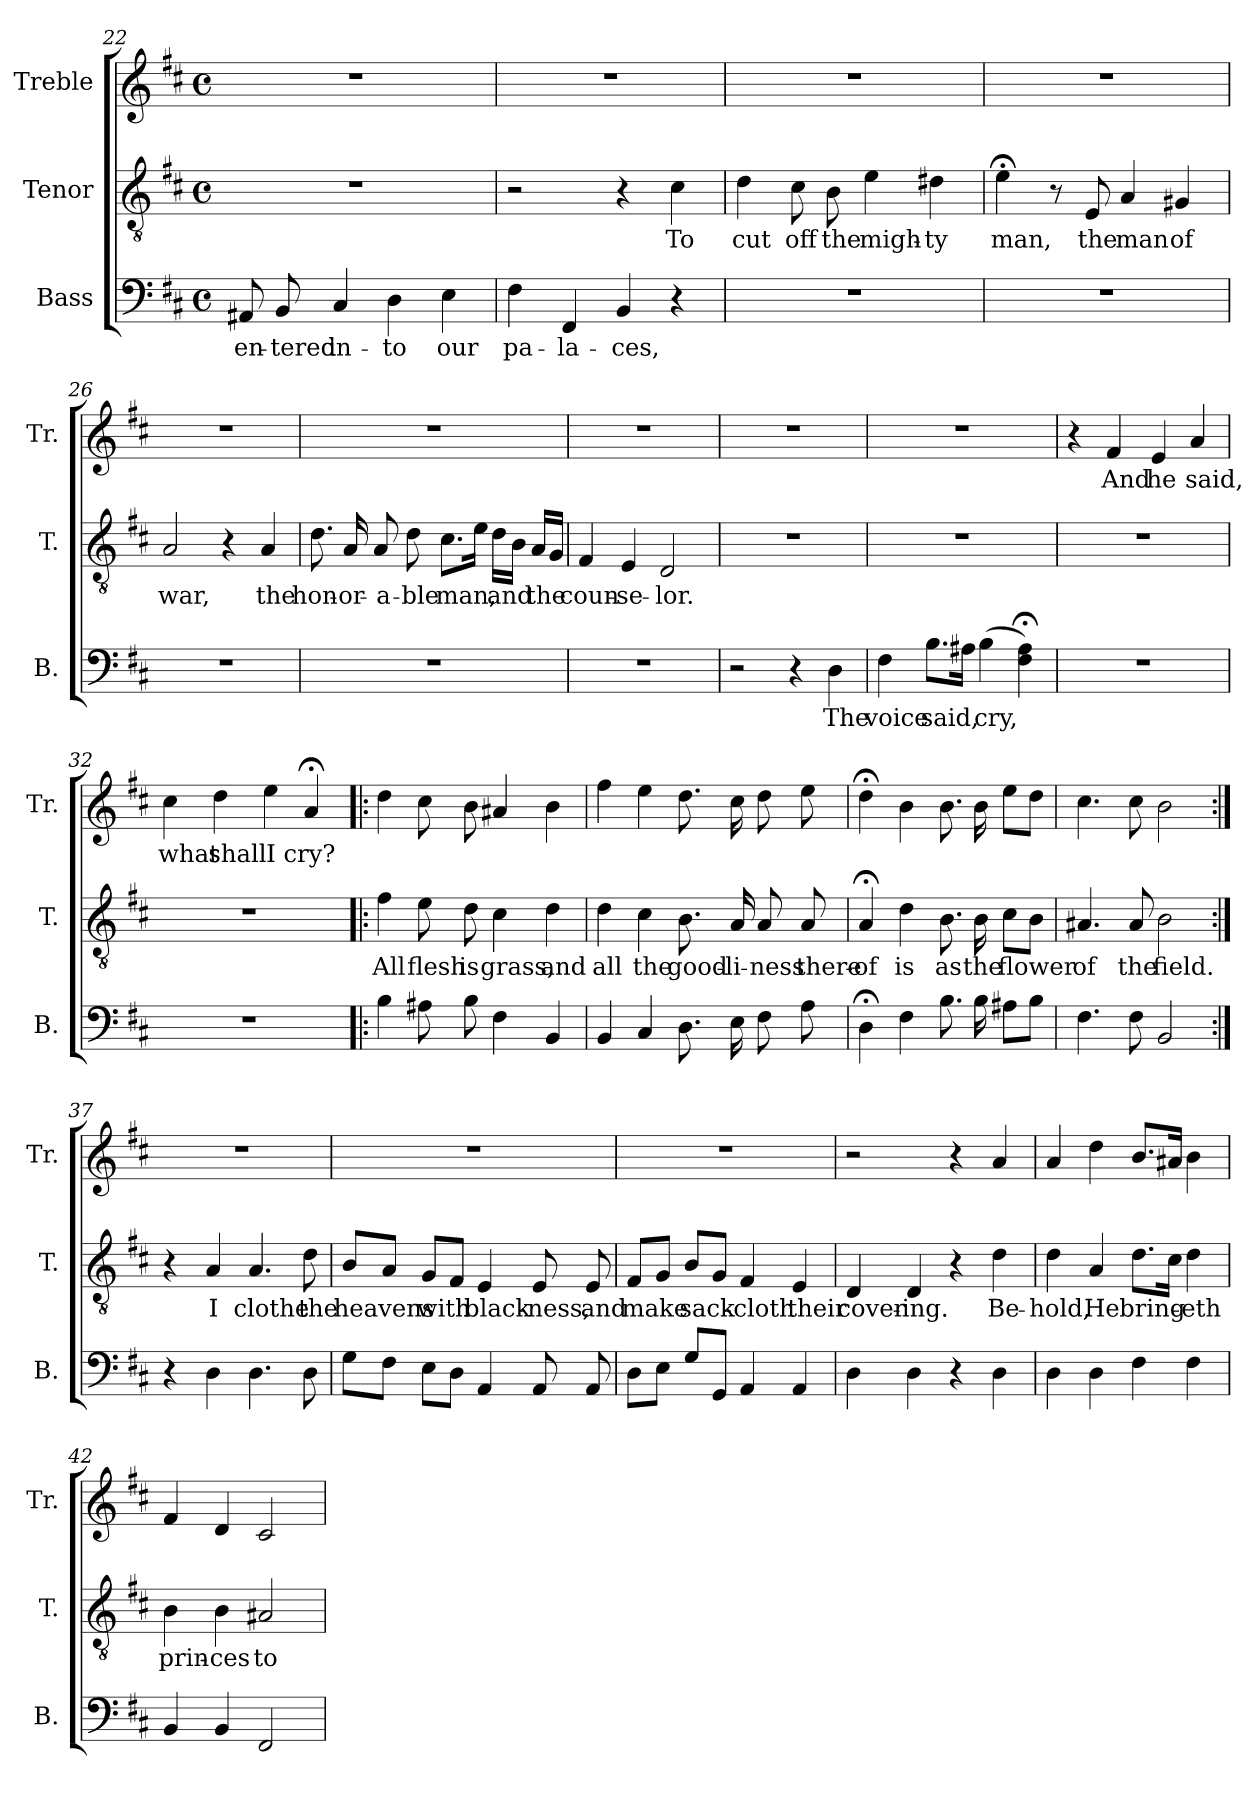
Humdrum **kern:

**kern	**text	**kern	**text	**kern	**text
*part3	*part3	*part2	*part2	*part1	*part1
*staff3	*staff3	*staff2	*staff2	*staff1	*staff1
*I"Bass	*	*I"Tenor	*	*I"Treble	*
*I'B.	*	*I'T.	*	*I'Tr.	*
*clefF4	*	*clefGv2	*	*clefG2	*
*k[f#c#]	*	*k[f#c#]	*	*k[f#c#]	*
*M4/4	*	*M4/4	*	*M4/4	*
*met(c)	*	*met(c)	*	*met(c)	*
=22	=22	=22	=22	=22	=22
8AA#X/	en-	1r	.	1r	.
8BB/	-tered	.	.	.	.
4C#/	in-	.	.	.	.
4D\	-to	.	.	.	.
4E\	our	.	.	.	.
=23	=23	=23	=23	=23	=23
4F#\	pa-	2r	.	1r	.
4FF#/	-la-	.	.	.	.
4BB/	-ces,	4r	.	.	.
4r	.	4c#\	To	.	.
=24	=24	=24	=24	=24	=24
1r	.	4d\	cut	1r	.
.	.	8c#\	off	.	.
.	.	8B\	the	.	.
.	.	4e\	migh-	.	.
.	.	4d#X\	-ty	.	.
=25	=25	=25	=25	=25	=25
1r	.	4e;<\	man,	1r	.
.	.	8r	.	.	.
.	.	8E/	the	.	.
.	.	4A/	man	.	.
.	.	4G#X/	of	.	.
=26	=26	=26	=26	=26	=26
1r	.	2A/	war,	1r	.
.	.	4r	.	.	.
.	.	4A/	the	.	.
!!LO:LB:g=z
=27	=27	=27	=27	=27	=27
1r	.	8.d\	hon-	1r	.
.	.	16A/	-or-	.	.
.	.	8A/	-a-	.	.
.	.	8d\	-ble	.	.
.	.	8.c#\L	man,	.	.
.	.	16e\Jk	.	.	.
.	.	16d\LL	and	.	.
.	.	16B\JJ	.	.	.
.	.	16A/LL	the	.	.
.	.	16G/JJ	.	.	.
=28	=28	=28	=28	=28	=28
1r	.	4F#/	coun-	1r	.
.	.	4E/	-se-	.	.
.	.	2D/	-lor.	.	.
=29	=29	=29	=29	=29	=29
2r	.	1r	.	1r	.
4r	.	.	.	.	.
4D\	The	.	.	.	.
=30	=30	=30	=30	=30	=30
4F#\	voice	1r	.	1r	.
8.B\L	said,	.	.	.	.
16A#X\Jk	.	.	.	.	.
(4B\	cry,	.	.	.	.
4F#\;< 4A#\;<)	.	.	.	.	.
=31	=31	=31	=31	=31	=31
1r	.	1r	.	4r	.
.	.	.	.	4f#/	And
.	.	.	.	4e/	he
.	.	.	.	4a/	said,
!!LO:LB:g=z
=32	=32	=32	=32	=32	=32
1r	.	1r	.	4cc#\	what
.	.	.	.	4dd\	shall
.	.	.	.	4ee\	I
.	.	.	.	4a;</	cry?
=33!|:	=33!|:	=33!|:	=33!|:	=33!|:	=33!|:
4B\	.	4f#\	All	4dd\	.
8A#X\	.	8e\	flesh	8cc#\	.
8B\	.	8d\	is	8b\	.
4F#\	.	4c#\	grass,	4a#X/	.
4BB/	.	4d\	and	4b\	.
=34	=34	=34	=34	=34	=34
4BB/	.	4d\	all	4ff#\	.
4C#/	.	4c#\	the	4ee\	.
8.D\	.	8.B\	good-	8.dd\	.
16E\	.	16A/	-li-	16cc#\	.
8F#\	.	8A/	-ness	8dd\	.
8A\	.	8A/	there-	8ee\	.
=35	=35	=35	=35	=35	=35
4D;<\	.	4A;</	-of	4dd;<\	.
4F#\	.	4d\	is	4b\	.
8.B\	.	8.B\	as	8.b\	.
16B\	.	16B\	the	16b\	.
8A#X\L	.	8c#\L	flower	8ee\L	.
8B\J	.	8B\J	.	8dd\J	.
=36	=36	=36	=36	=36	=36
4.F#\	.	4.A#X/	of	4.cc#\	.
8F#\	.	8A#/	the	8cc#\	.
2BB/	.	2B\	field.	2b\	.
!!LO:LB:g=z
=37:|!	=37:|!	=37:|!	=37:|!	=37:|!	=37:|!
4r	.	4r	.	1r	.
4D\	.	4A/	I	.	.
4.D\	.	4.A/	clothe	.	.
8D\	.	8d\	the	.	.
=38	=38	=38	=38	=38	=38
8G\L	.	8B/L	heavens	1r	.
8F#\J	.	8A/J	.	.	.
8E\L	.	8G/L	with	.	.
8D\J	.	8F#/J	.	.	.
4AA/	.	4E/	black-	.	.
8AA/	.	8E/	-ness,	.	.
8AA/	.	8E/	and	.	.
=39	=39	=39	=39	=39	=39
8D\L	.	8F#/L	make	1r	.
8E\J	.	8G/J	.	.	.
8G/L	.	8B/L	sack-	.	.
8GG/J	.	8G/J	.	.	.
4AA/	.	4F#/	-cloth	.	.
4AA/	.	4E/	their	.	.
=40	=40	=40	=40	=40	=40
4D\	.	4D/	cover-	2r	.
4D\	.	4D/	-ing.	.	.
4r	.	4r	.	4r	.
4D\	.	4d\	Be-	4a/	.
!!LO:LB:g=z
=41	=41	=41	=41	=41	=41
4D\	.	4d\	-hold,	4a/	.
4D\	.	4A/	He	4dd\	.
4F#\	.	8.d\L	bring-	8.b/L	.
.	.	16c#\Jk	.	16a#X/Jk	.
4F#\	.	4d\	-eth	4b\	.
=42	=42	=42	=42	=42	=42
4BB/	.	4B\	prin-	4f#/	.
4BB/	.	4B\	-ces	4d/	.
2FF#/	.	2A#X/	to	2c#/	.
=	=	=	=	=	=
*-	*-	*-	*-	*-	*-
